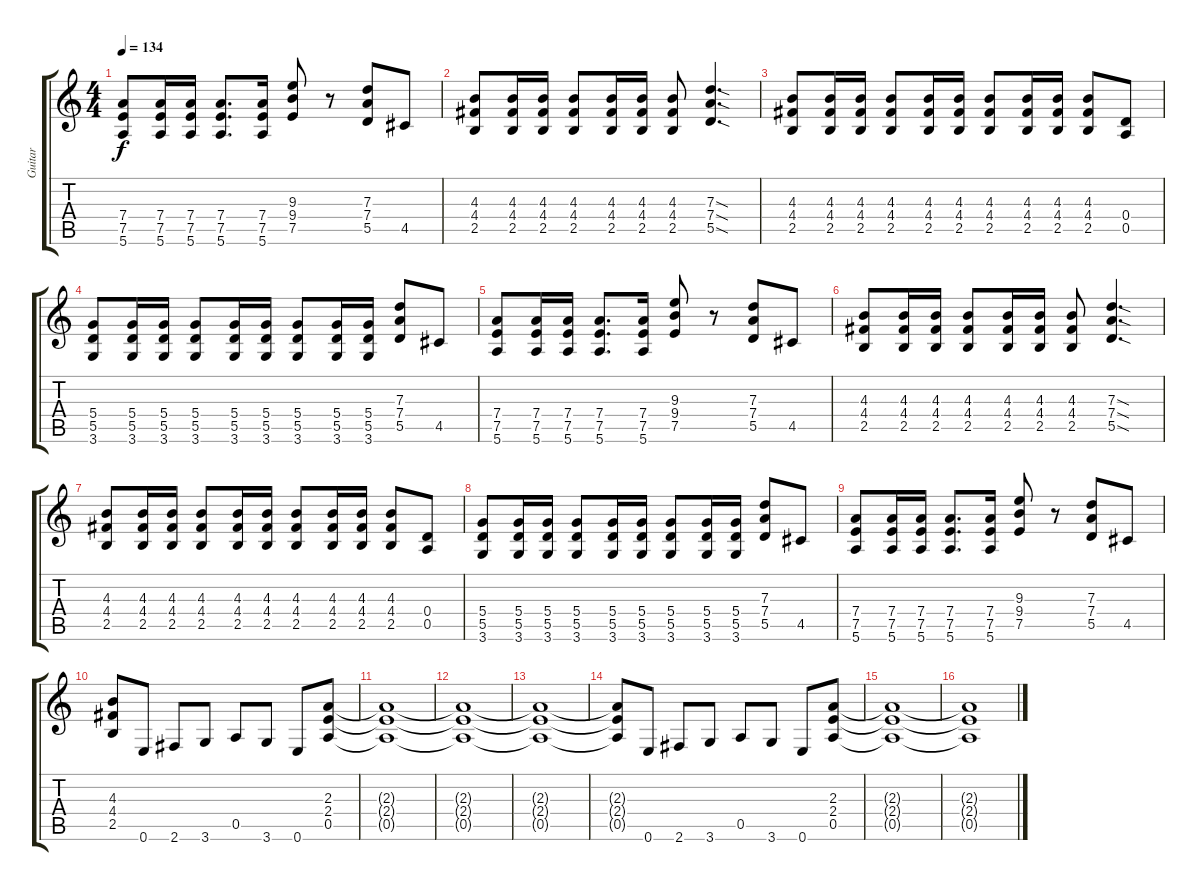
\track ("Guitar" "Guitar") {instrument distortionguitar}
\staff {score tabs}
\tuning (E4 B3 G3 D3 A2 E2) {hide}
\ts (4 4)
\tempo 134
\clef g2
\ks c
(7.4 7.5 5.6).8{dy f} (7.4 7.5 5.6).16 (7.4 7.5 5.6).16 (7.4 7.5 5.6).8{d} (7.4 7.5 5.6).16 (9.3 9.4 7.5).8 r.8 (7.3 7.4 5.5).8 4.5.8 |
(4.3 4.4 2.5).8 (4.3 4.4 2.5).16 (4.3 4.4 2.5).16 (4.3 4.4 2.5).8 (4.3 4.4 2.5).16 (4.3 4.4 2.5).16 (4.3 4.4 2.5).8 (7.3{sod} 7.4{sod} 5.5{sod}).4{d} |
(4.3 4.4 2.5).8 (4.3 4.4 2.5).16 (4.3 4.4 2.5).16 (4.3 4.4 2.5).8 (4.3 4.4 2.5).16 (4.3 4.4 2.5).16 (4.3 4.4 2.5).8 (4.3 4.4 2.5).16 (4.3 4.4 2.5).16 (4.3 4.4 2.5).8 (0.4 0.5).8 |
(5.4 5.5 3.6).8 (5.4 5.5 3.6).16 (5.4 5.5 3.6).16 (5.4 5.5 3.6).8 (5.4 5.5 3.6).16 (5.4 5.5 3.6).16 (5.4 5.5 3.6).8 (5.4 5.5 3.6).16 (5.4 5.5 3.6).16 (7.3 7.4 5.5).8 4.5.8 |
(7.4 7.5 5.6).8 (7.4 7.5 5.6).16 (7.4 7.5 5.6).16 (7.4 7.5 5.6).8{d} (7.4 7.5 5.6).16 (9.3 9.4 7.5).8 r.8 (7.3 7.4 5.5).8 4.5.8 |
(4.3 4.4 2.5).8 (4.3 4.4 2.5).16 (4.3 4.4 2.5).16 (4.3 4.4 2.5).8 (4.3 4.4 2.5).16 (4.3 4.4 2.5).16 (4.3 4.4 2.5).8 (7.3{sod} 7.4{sod} 5.5{sod}).4{d} |
(4.3 4.4 2.5).8 (4.3 4.4 2.5).16 (4.3 4.4 2.5).16 (4.3 4.4 2.5).8 (4.3 4.4 2.5).16 (4.3 4.4 2.5).16 (4.3 4.4 2.5).8 (4.3 4.4 2.5).16 (4.3 4.4 2.5).16 (4.3 4.4 2.5).8 (0.4 0.5).8 |
(5.4 5.5 3.6).8 (5.4 5.5 3.6).16 (5.4 5.5 3.6).16 (5.4 5.5 3.6).8 (5.4 5.5 3.6).16 (5.4 5.5 3.6).16 (5.4 5.5 3.6).8 (5.4 5.5 3.6).16 (5.4 5.5 3.6).16 (7.3 7.4 5.5).8 4.5.8 |
(7.4 7.5 5.6).8 (7.4 7.5 5.6).16 (7.4 7.5 5.6).16 (7.4 7.5 5.6).8{d} (7.4 7.5 5.6).16 (9.3 9.4 7.5).8 r.8 (7.3 7.4 5.5).8 4.5.8 |
(4.3 4.4 2.5).8 0.6.8 2.6.8 3.6.8 0.5.8 3.6.8 0.6.8 (2.3 2.4 0.5).8 |
(2.3{t} 2.4{t} 0.5{t}).1 |
(2.3{t} 2.4{t} 0.5{t}).1 |
(2.3{t} 2.4{t} 0.5{t}).1 |
(2.3{t} 2.4{t} 0.5{t}).8 0.6.8 2.6.8 3.6.8 0.5.8 3.6.8 0.6.8 (2.3 2.4 0.5).8 |
(2.3{t} 2.4{t} 0.5{t}).1 |
(2.3{t} 2.4{t} 0.5{t}).1
